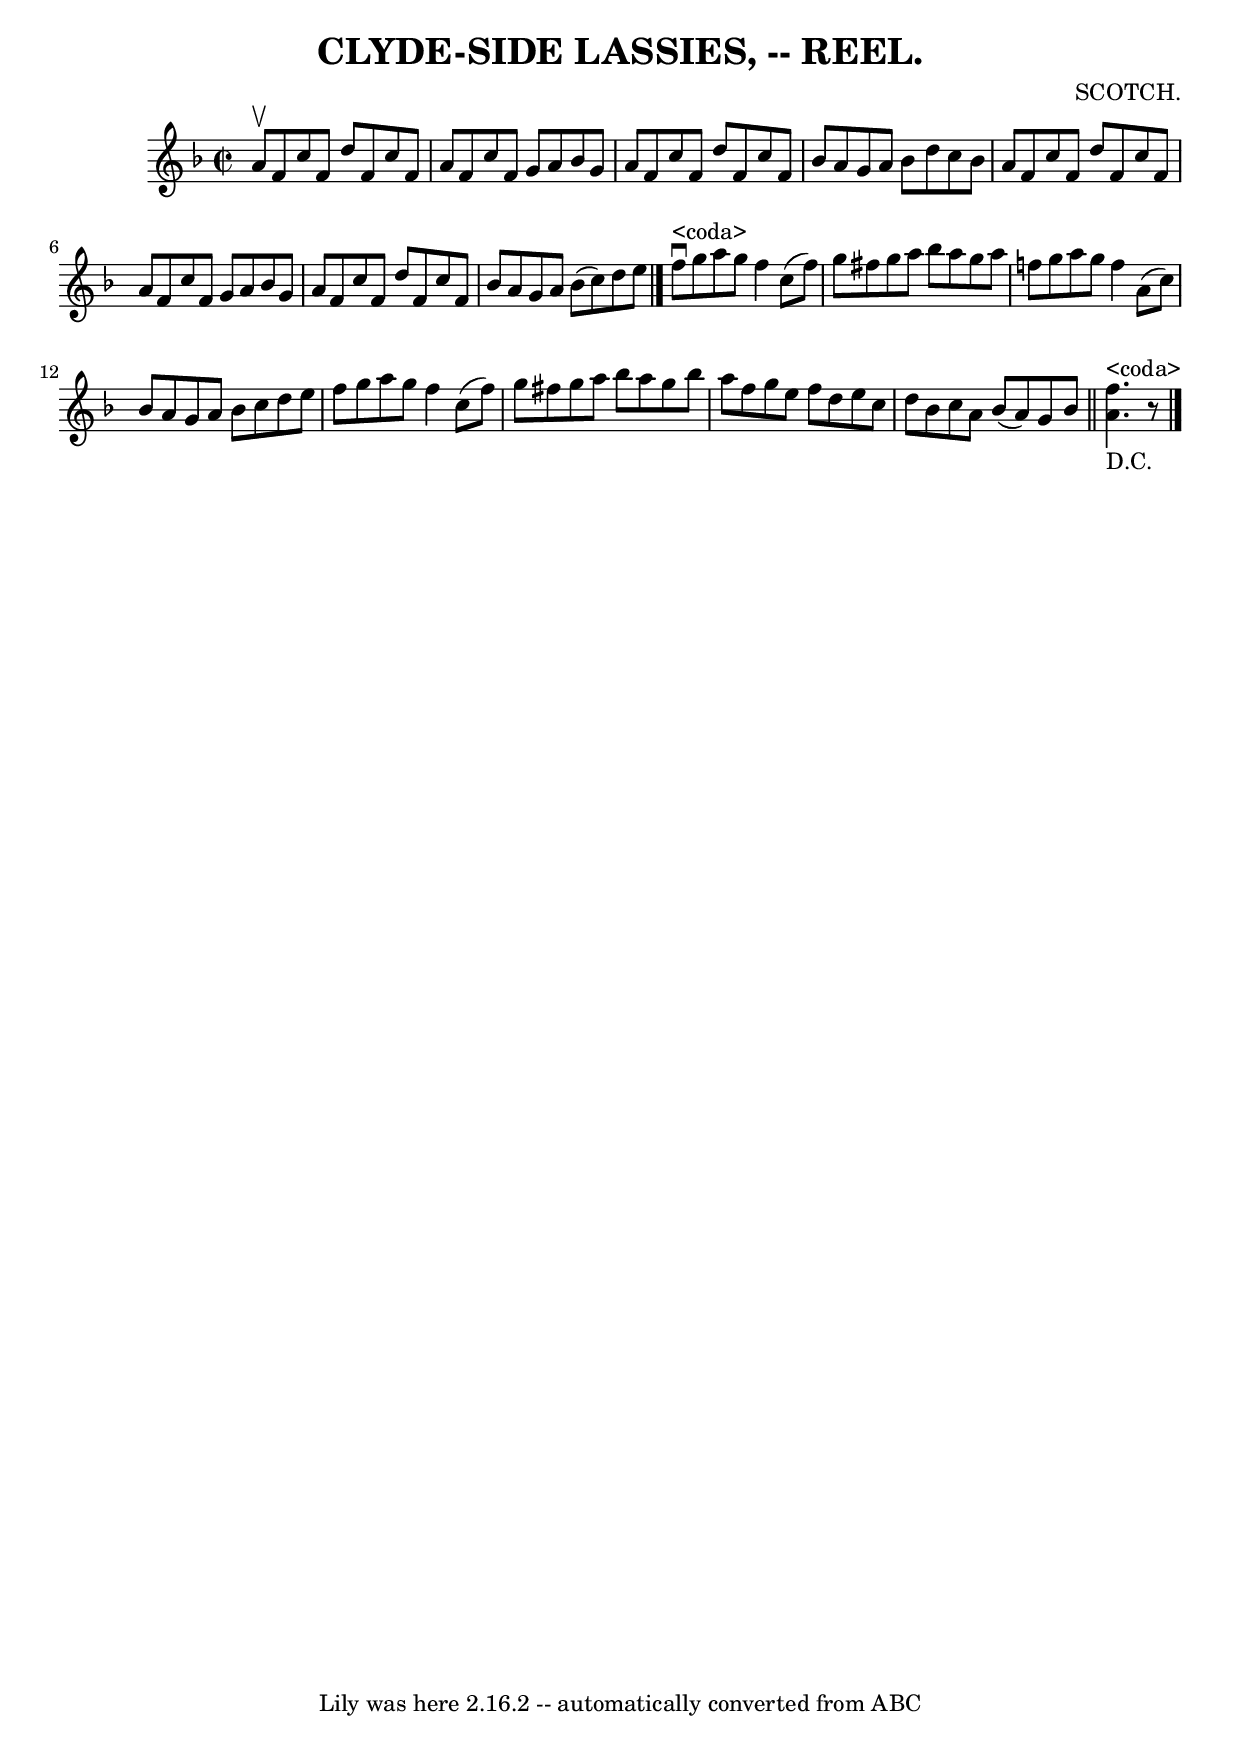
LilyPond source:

\version "2.16.2"
\include "Mammoth.ily"
\header {
  %% book = "Coles"
  composer = "SCOTCH."
  crossRefNumber = "14"
  footnotes = ""
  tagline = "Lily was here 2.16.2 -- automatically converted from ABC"
  title = "CLYDE-SIDE LASSIES, -- REEL."

}
voicedefault =  {


  \override Staff.TimeSignature #'style = #'C
  \time 2/2 
  \key f \major a'8^\upbow f'8 c''8 f'8 d''8 f'8    
  c''8 f'8  |
  a'8 f'8 c''8 f'8 g'8 a'8 bes'8 g'8 
  |
  a'8 f'8 c''8 f'8 d''8 f'8 c''8 f'8  |
  
  bes'8 a'8 g'8 a'8 bes'8 d''8 c''8 bes'8  |
  a'8  
  f'8 c''8 f'8 d''8 f'8 c''8 f'8  |
  a'8 f'8    
  c''8 f'8 g'8 a'8 bes'8 g'8  |
  a'8 f'8 c''8 f'8 
  d''8 f'8 c''8 f'8  |
  bes'8 a'8 g'8 a'8 bes'8 (
  c''8) d''8 e''8    \bar "|." f''8^"<coda>"^\downbow g''8    
  a''8 g''8 f''4 c''8 (f''8) |
  g''8 fis''8 g''8    
  a''8 bes''8 a''8 g''8 a''8  |
  f''!8 g''8 a''8    
  g''8 f''4 a'8 (c''8) |
  bes'8 a'8 g'8 a'8 bes'8 
  c''8 d''8 e''8  |
  f''8 g''8 a''8 g''8 f''4    
  c''8 (f''8) |
  g''8 fis''8 g''8 a''8 bes''8 a''8   
  g''8 bes''8  |
  a''8 f''8 g''8 e''8 f''8 d''8    
  e''8 c''8  |
  d''8 bes'8 c''8 a'8 bes'8 (a'8)   
  g'8 bes'8      \bar "||" << f''4.^"<coda>"_"D.C." a'4.   >>   r8     
  \bar "|."   

}

\score{
  <<

    \context Staff="default"
    {
      \voicedefault 
      
    }

  >>
  \layout {
    
  }
  \midi {
  }

}
